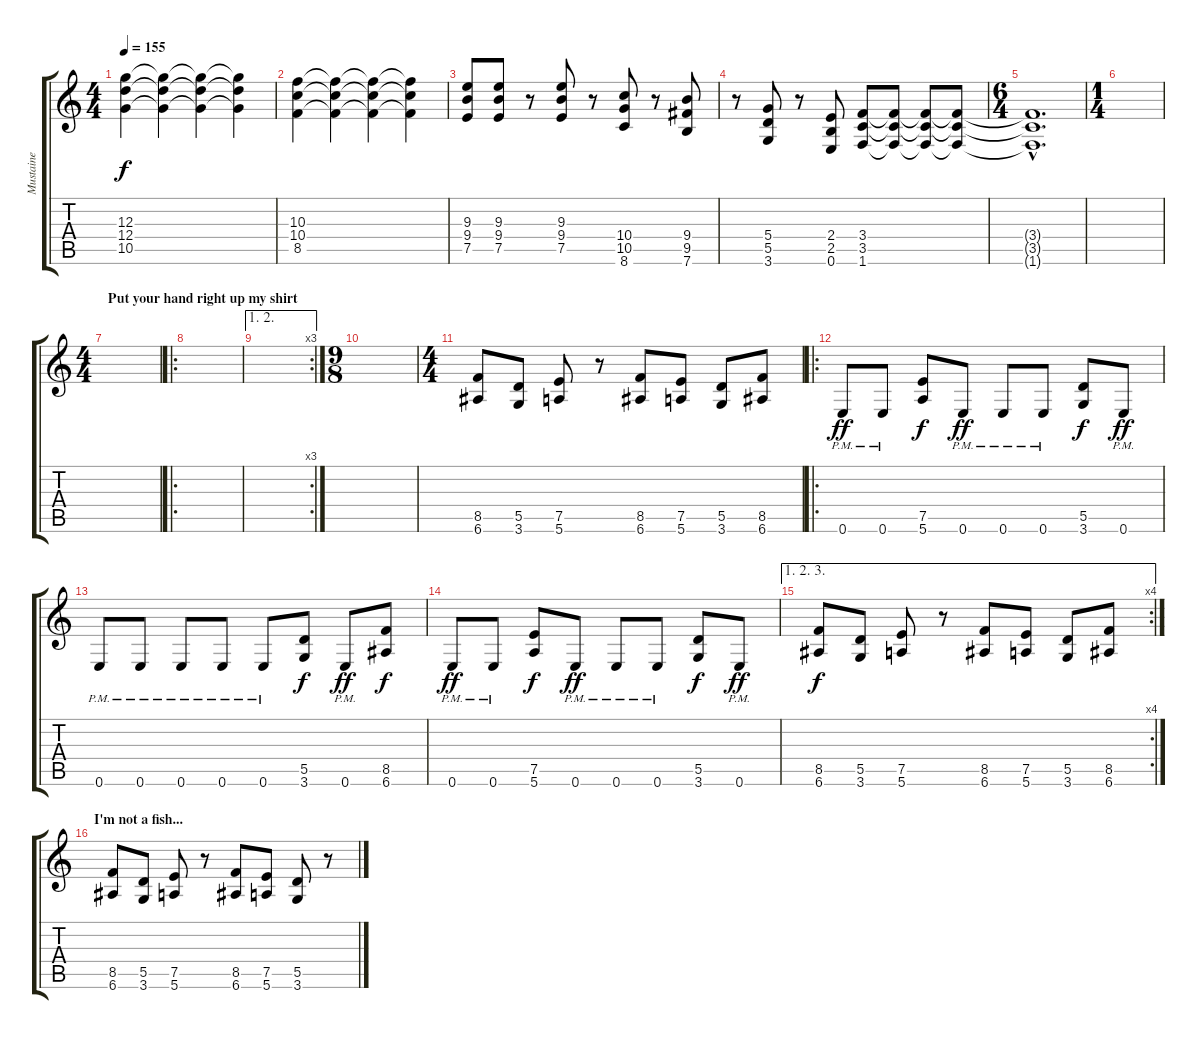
\track ("Mustaine" "Mustaine") {instrument distortionguitar}
\staff {score tabs}
\tuning (E4 B3 G3 D3 A2 E2) {hide}
\ts (4 4)
\tempo 155
\clef g2
\ks c
(12.3 12.4 10.5).4{dy f} (12.3{t} 12.4{t} 10.5{t}).4 (12.3{t} 12.4{t} 10.5{t}).4 (12.3{t} 12.4{t} 10.5{t}).4 |
(10.3 10.4 8.5).4 (10.3{t} 10.4{t} 8.5{t}).4 (10.3{t} 10.4{t} 8.5{t}).4 (10.3{t} 10.4{t} 8.5{t}).4 |
(9.3 9.4 7.5).8 (9.3 9.4 7.5).8 r.8 (9.3 9.4 7.5).8 r.8 (10.4 10.5 8.6).8 r.8 (9.4 9.5 7.6).8 |
r.8 (5.4 5.5 3.6).8 r.8 (2.4 2.5 0.6).8 (3.4 3.5 1.6).8 (3.4{t} 3.5{t} 1.6{t}).8 (3.4{t} 3.5{t} 1.6{t}).8 (3.4{t} 3.5{t} 1.6{t}).8 |
\ts (6 4)
(3.4{hac t} 3.5{hac t} 1.6{hac t}).1{d} |
\ts (1 4)
|
\ts (4 4)
\section ("" "Put your hand right up my shirt")
|
\ro
|
\ae (1 2)
\rc 3
|
\ts (9 8)
|
\ts (4 4)
(8.5 6.6).8 (5.5 3.6).8 (7.5 5.6).8 r.8 (8.5 6.6).8 (7.5 5.6).8 (5.5 3.6).8 (8.5 6.6).8 |
\ro
0.6{pm}.8{dy ff} 0.6{pm}.8 (7.5 5.6).8{dy f} 0.6{pm}.8{dy ff} 0.6{pm}.8 0.6{pm}.8 (5.5 3.6).8{dy f} 0.6{pm}.8{dy ff} |
0.6{pm}.8 0.6{pm}.8 0.6{pm}.8 0.6{pm}.8 0.6{pm}.8 (5.5 3.6).8{dy f} 0.6{pm}.8{dy ff} (8.5 6.6).8{dy f} |
0.6{pm}.8{dy ff} 0.6{pm}.8 (7.5 5.6).8{dy f} 0.6{pm}.8{dy ff} 0.6{pm}.8 0.6{pm}.8 (5.5 3.6).8{dy f} 0.6{pm}.8{dy ff} |
\ae (1 2 3)
\rc 4
(8.5 6.6).8{dy f} (5.5 3.6).8 (7.5 5.6).8 r.8 (8.5 6.6).8 (7.5 5.6).8 (5.5 3.6).8 (8.5 6.6).8 |
\section ("" "I'm not a fish...")
(8.5 6.6).8 (5.5 3.6).8 (7.5 5.6).8 r.8 (8.5 6.6).8 (7.5 5.6).8 (5.5 3.6).8 r.8
